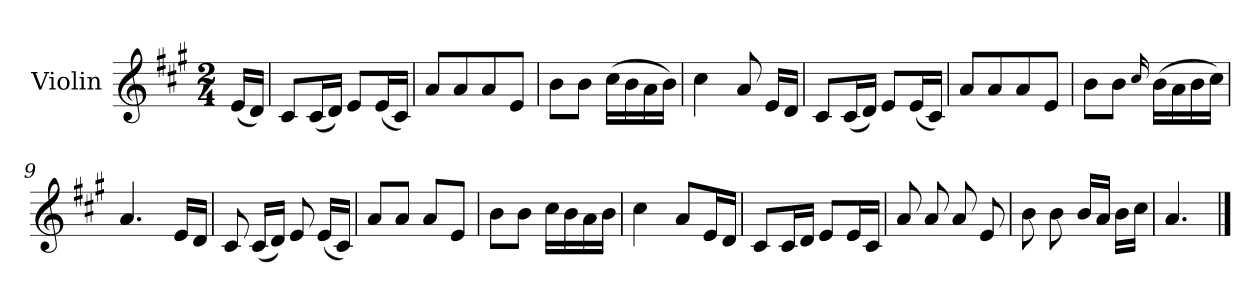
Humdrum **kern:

**kern
*part1
*staff1
*I"Violin
*I'Vln.
*clefG2
*k[f#c#g#]
*M2/4
=1
(<16e/LL
16d/JJ)
=2
8c#/L
(<16c#/L
16d/JJ)
8e/L
(<16e/L
16c#/JJ)
=3
8a/L
8a/
8a/
8e/J
=4
8b\L
8b\J
(>16cc#\LL
16b\
16a\
16b\JJ)
=5
4cc#\
8a/
16e/LL
16d/JJ
=6
8c#/L
(<16c#/L
16d/JJ)
8e/L
(<16e/L
16c#/JJ)
=7
8a/L
8a/
8a/
8e/J
!!LO:LB:g=z
=8
8b\L
8b\J
16qqcc#/
(>16b\LL
16a\
16b\
16cc#\JJ)
=9
4.a/
16e/LL
16d/JJ
=10
8c#/
(<16c#/LL
16d/JJ)
8e/
(<16e/LL
16c#/JJ)
=11
8a/L
8a/J
8a/L
8e/J
=12
8b\L
8b\J
16cc#\LL
16b\
16a\
16b\JJ
=13
4cc#\
8a/L
16e/L
16d/JJ
!!LO:LB:g=z
=14
8c#/L
16c#/L
16d/JJ
8e/L
16e/L
16c#/JJ
=15
8a/
8a/
8a/
8e/
=16
8b\
8b\
16b/LL
16a/JJ
16b\LL
16cc#\JJ
=17
4.a/
==
*-
